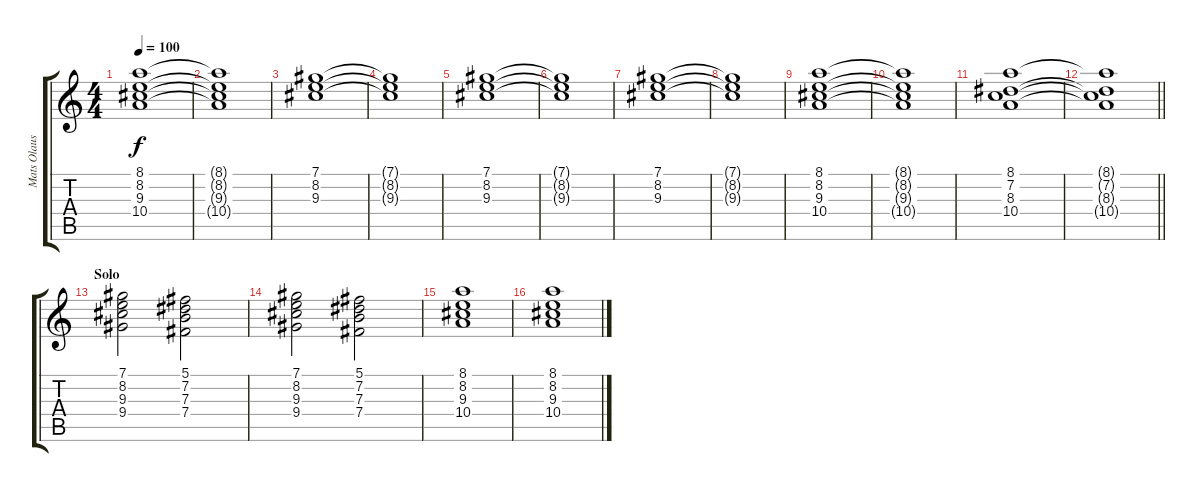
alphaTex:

\track ("Mats Olausson" "Mats Olaus") {instrument rockorgan}
\staff {score tabs}
\tuning (Db5 Ab4 E4 B3 Gb3 Db3) {hide}
\ts (4 4)
\tempo 100
\clef g2
\ks c
(8.1 8.2 9.3 10.4).1{dy f} |
(8.1{t} 8.2{t} 9.3{t} 10.4{t}).1 |
(7.1 8.2 9.3).1 |
(7.1{t} 8.2{t} 9.3{t}).1 |
(7.1 8.2 9.3).1 |
(7.1{t} 8.2{t} 9.3{t}).1 |
(7.1 8.2 9.3).1 |
(7.1{t} 8.2{t} 9.3{t}).1 |
(8.1 8.2 9.3 10.4).1 |
(8.1{t} 8.2{t} 9.3{t} 10.4{t}).1 |
(8.1 7.2 8.3 10.4).1 |
\barLineRight lightlight
(8.1{t} 7.2{t} 8.3{t} 10.4{t}).1 |
\section ("" "Solo")
(7.1 8.2 9.3 9.4).2 (5.1 7.2 7.3 7.4).2 |
(7.1 8.2 9.3 9.4).2 (5.1 7.2 7.3 7.4).2 |
(8.1 8.2 9.3 10.4).1 |
(8.1 8.2 9.3 10.4).1
